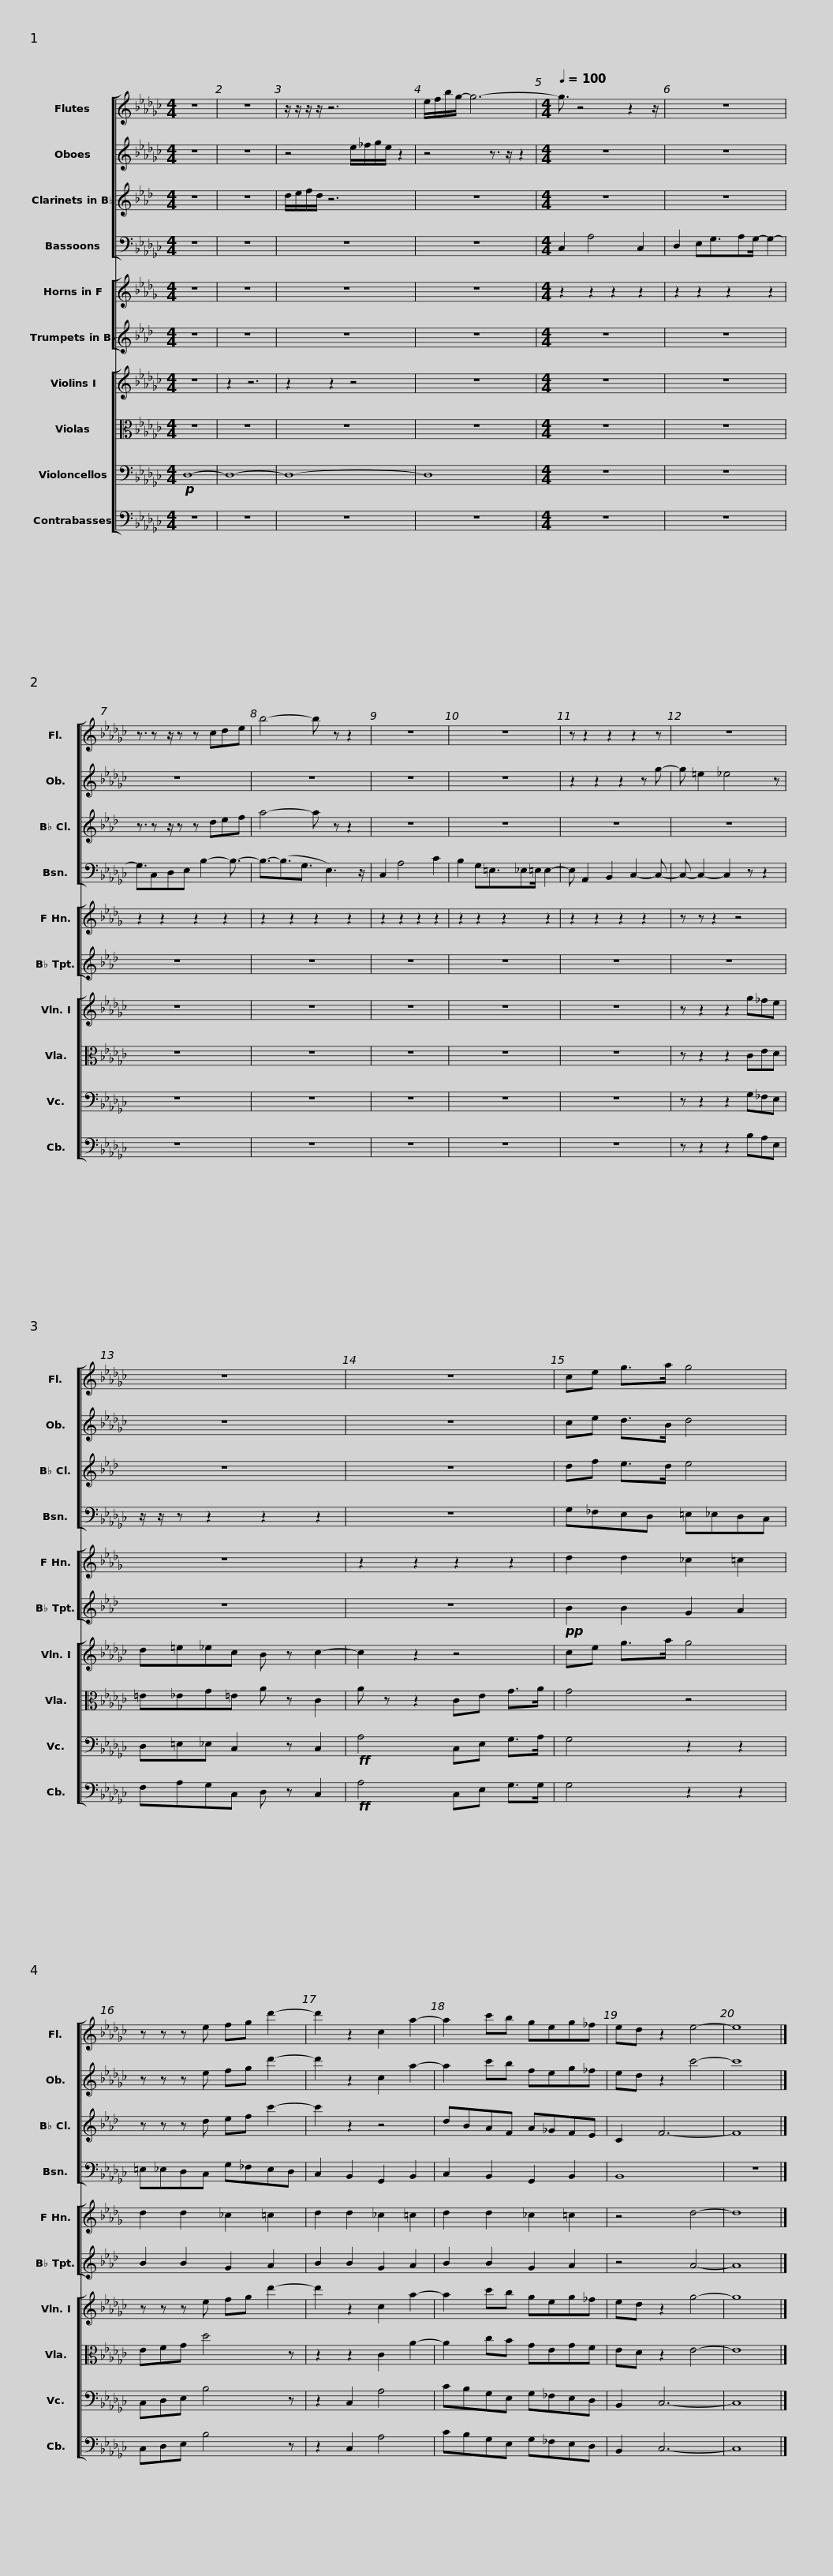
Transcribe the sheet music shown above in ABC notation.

X:1
%%score [ 1 2 3 4 ] [ 5 6 ] [ 7 8 9 10 ]
L:1/8
M:4/4
I:linebreak $
K:Gb
V:1 treble
V:2 treble
V:3 treble transpose=-2
V:4 bass
V:5 treble transpose=-7
V:6 treble transpose=-2
V:7 treble
V:8 alto
V:9 bass
V:10 bass transpose=-12
V:1
 z8 | z8 | z/ z/ z/ z/ z6 | e/f/b/g/- g6- |[M:4/4][Q:1/4=100] g3/2 z4 z2 z/ |$ %5
 z8 | z3/2 z z/ z z cde | b4- b z z2 | z8 |$ z8 | %10
 z z2 z2 z2 z | z8 | z8 |$ z8 | ce g>a g4 | %15
 z z z e fg d'2- | d'2 z2 c2 a2- |$ a2 c'b geg_f | ed z2 e4- | e8 |] %20
V:2
 z8 | z8 | z4 e/_f/g/e/ z2 | z4 z3/2 z/ z2 |[M:4/4] z8 |$ %5
 z8 | z8 | z8 | z8 |$ z8 | %10
 z2 z2 z2 z g- | g =e2 _e4 z | z8 |$ z8 | ce d>B d4 | %15
 z z z e fg d'2- | d'2 z2 c2 a2- |$ a2 c'b feg_f | ed z2 c'4- | c'8 |] %20
V:3
[K:Ab] z8 | z8 | d/e/f/d/ z6 | z8 |[M:4/4] z8 |$ %5
 z8 | z3/2 z z/ z z def | a4- a z z2 | z8 |$ z8 | %10
 z8 | z8 | z8 |$ z8 | df e>d e4 | %15
 z z z d ef c'2- | c'2 z2 z4 |$ dBAF A_GFE | C2 F6- | F8 |] %20
V:4
 z8 | z8 | z8 | z8 |[M:4/4] C,2 A,4 C,2 |$ %5
 D,2 E,G,3/2A,G,/- G,2- | G,3/2C,D,E, B,2- B,3/2- | B,3/2-(B,3/2G,3/2 E,3) z/ | C,2 A,4 C2 |$ B,2 G,=E,3/2_E,=E,/ E,2- | %10
 E, A,,2 B,,2 C,2- C,- | C,- C,2- C,2 z z2 | z/ z/ z z2 z2 z2 |$ z8 | G,_F,E,D, =E,_E,D,C, | %15
 =E,_E,D,C, G,_F,E,D, | C,2 B,,2 G,,2 B,,2 |$ C,2 B,,2 G,,2 B,,2 | B,,8 | z8 |] %20
V:5
[K:Db] z8 | z8 | z8 | z8 |[M:4/4] z2 z2 z2 z2 |$ %5
 z2 z2 z2 z2 | z2 z2 z2 z2 | z2 z2 z2 z2 | z2 z2 z2 z2 |$ z2 z2 z2 z2 | %10
 z2 z2 z2 z2 | z z z2 z4 | z8 |$ z2 z2 z2 z2 | d2 d2 _c2 =c2 | %15
 d2 d2 _c2 =c2 | d2 d2 _c2 =c2 |$ d2 d2 _c2 =c2 | z4 d4- | d8 |] %20
V:6
[K:Ab] z8 | z8 | z8 | z8 |[M:4/4] z8 |$ %5
 z8 | z8 | z8 | z8 |$ z8 | %10
 z8 | z8 | z8 |$ z8 |!pp! B2 B2 G2 A2 | %15
 B2 B2 G2 A2 | B2 B2 G2 A2 |$ B2 B2 G2 A2 | z4 A4- | A8 |] %20
V:7
 z8 | z2 z6 | z2 z2 z4 | z8 |[M:4/4] z8 |$ %5
 z8 | z8 | z8 | z8 |$ z8 | %10
 z8 | z z2 z2 g_fe | d=e_ec B z c2- |$ c2 z2 z4 | ce g>a g4 | %15
 z z z e fg d'2- | d'2 z2 c2 a2- |$ a2 c'b geg_f | ed z2 g4- | g8 |] %20
V:8
 z8 | z8 | z8 | z8 |[M:4/4] z8 |$ %5
 z8 | z8 | z8 | z8 |$ z8 | %10
 z8 | z z2 z2 CED | =E_EG=E A z C2 |$ A z z2 CE G>A | G4 z4 | %15
 EFG d4 z | z2 z2 C2 A2- |$ A2 cB GEGF | ED z2 E4- | E8 |] %20
V:9
!p! D,8- | D,8- | D,8- | D,8 |[M:4/4] z8 |$ %5
 z8 | z8 | z8 | z8 |$ z8 | %10
 z8 | z z2 z2 G,_F,E, | D,=E,_E, C,2 z C,2 |$!ff! A,4 C,E, G,>A, | G,4 z2 z2 | %15
 C,D,E, B,4 z | z2 C,2 A,4 |$ CB,G,E, G,_F,E,D, | B,,2 C,6- | C,8 |] %20
V:10
 z8 | z8 | z8 | z8 |[M:4/4] z8 |$ %5
 z8 | z8 | z8 | z8 |$ z8 | %10
 z8 | z z2 z2 B,A,E, | F,A,G,C, D, z C,2 |$!ff! A,4 C,E, G,>G, | G,4 z2 z2 | %15
 C,D,E, B,4 z | z2 C,2 A,4 |$ CB,G,E, G,_F,E,D, | B,,2 C,6- | C,8 |] %20
